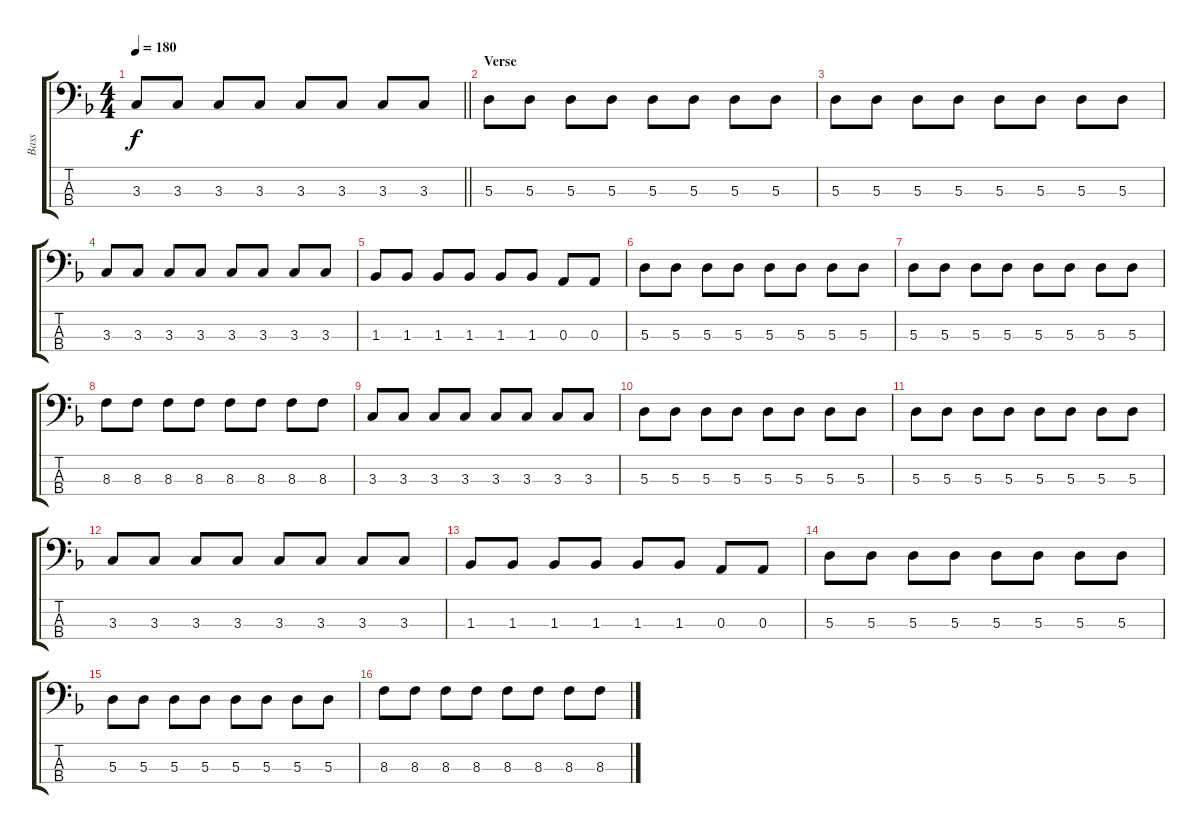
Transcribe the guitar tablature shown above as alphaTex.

\track ("Bass" "Bass") {instrument electricbassfinger}
\staff {score tabs}
\tuning (G2 D2 A1 E1) {hide}
\ts (4 4)
\tempo 180
\clef f4
\barLineRight lightlight
\ks dminor
3.3.8{dy f} 3.3.8 3.3.8 3.3.8 3.3.8 3.3.8 3.3.8 3.3.8 |
\section ("" "Verse")
5.3.8 5.3.8 5.3.8 5.3.8 5.3.8 5.3.8 5.3.8 5.3.8 |
5.3.8 5.3.8 5.3.8 5.3.8 5.3.8 5.3.8 5.3.8 5.3.8 |
3.3.8 3.3.8 3.3.8 3.3.8 3.3.8 3.3.8 3.3.8 3.3.8 |
1.3.8 1.3.8 1.3.8 1.3.8 1.3.8 1.3.8 0.3.8 0.3.8 |
5.3.8 5.3.8 5.3.8 5.3.8 5.3.8 5.3.8 5.3.8 5.3.8 |
5.3.8 5.3.8 5.3.8 5.3.8 5.3.8 5.3.8 5.3.8 5.3.8 |
8.3.8 8.3.8 8.3.8 8.3.8 8.3.8 8.3.8 8.3.8 8.3.8 |
3.3.8 3.3.8 3.3.8 3.3.8 3.3.8 3.3.8 3.3.8 3.3.8 |
5.3.8 5.3.8 5.3.8 5.3.8 5.3.8 5.3.8 5.3.8 5.3.8 |
5.3.8 5.3.8 5.3.8 5.3.8 5.3.8 5.3.8 5.3.8 5.3.8 |
3.3.8 3.3.8 3.3.8 3.3.8 3.3.8 3.3.8 3.3.8 3.3.8 |
1.3.8 1.3.8 1.3.8 1.3.8 1.3.8 1.3.8 0.3.8 0.3.8 |
5.3.8 5.3.8 5.3.8 5.3.8 5.3.8 5.3.8 5.3.8 5.3.8 |
5.3.8 5.3.8 5.3.8 5.3.8 5.3.8 5.3.8 5.3.8 5.3.8 |
8.3.8 8.3.8 8.3.8 8.3.8 8.3.8 8.3.8 8.3.8 8.3.8
